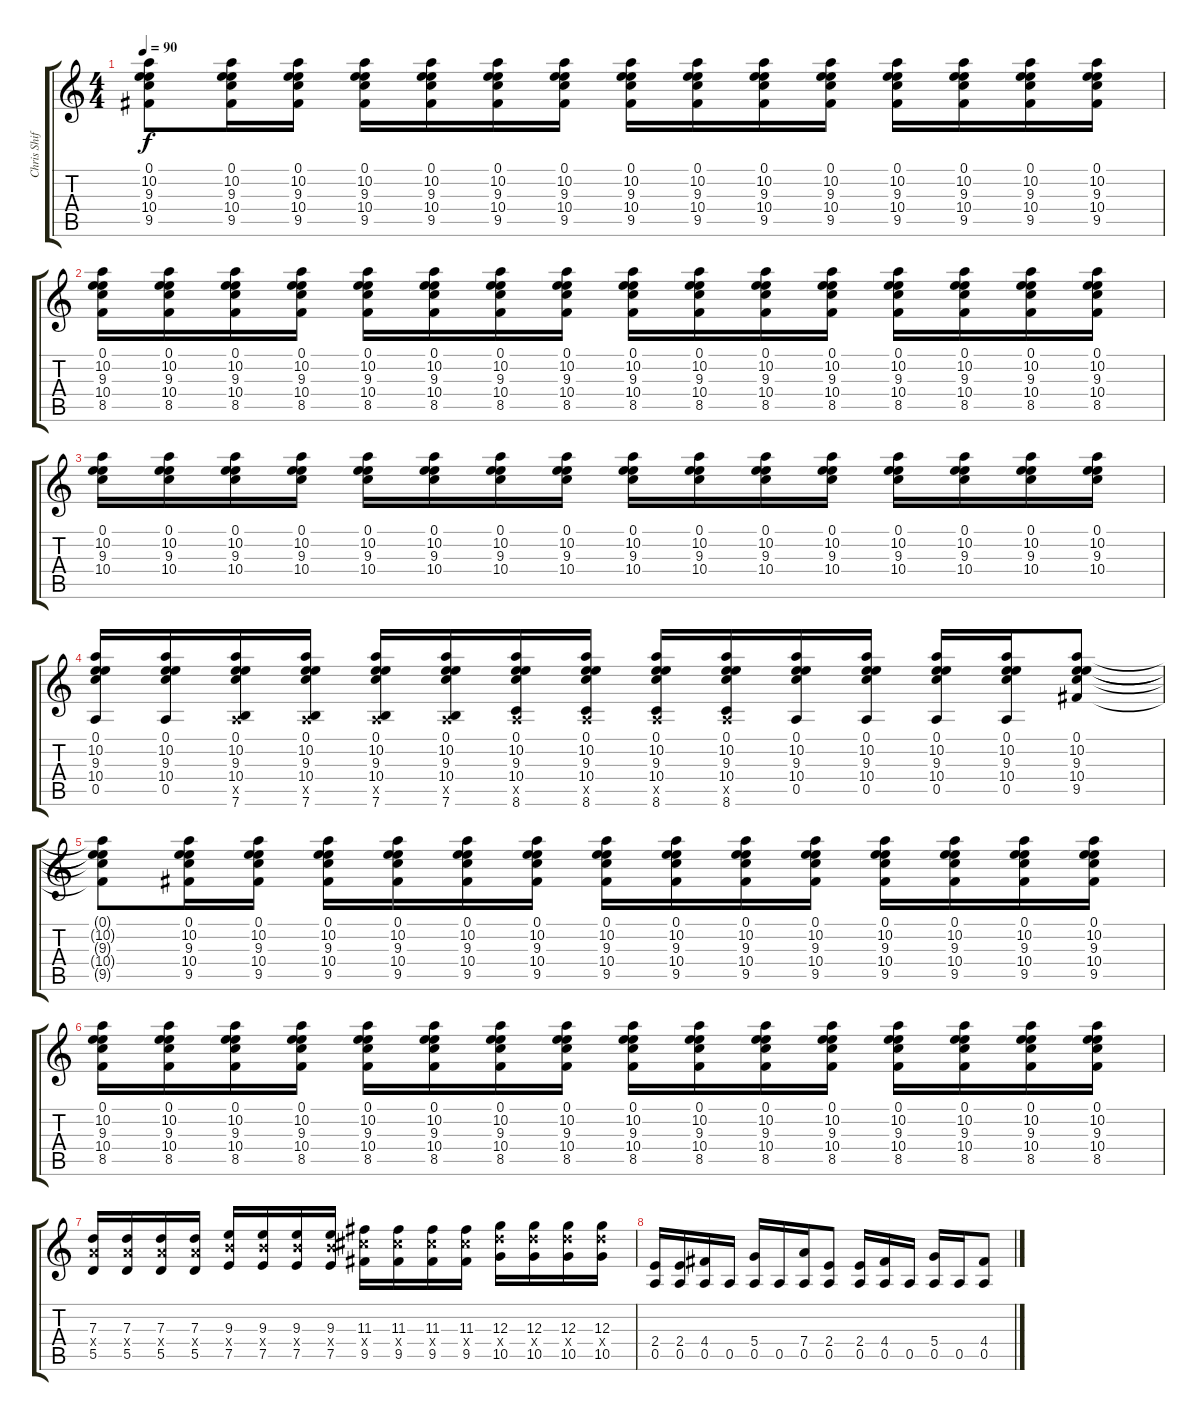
\track ("Chris Shifflet - Lead Guitar" "Chris Shif") {instrument electricguitarclean}
\staff {score tabs}
\tuning (E4 B3 G3 D3 A2 E2) {hide}
\ts (4 4)
\tempo 90
\clef g2
\ks c
(0.1{t} 10.2{t} 9.3{t} 10.4{t} 9.5{t}).8{dy f} (0.1 10.2 9.3 10.4 9.5).16 (0.1 10.2 9.3 10.4 9.5).16 (0.1 10.2 9.3 10.4 9.5).16 (0.1 10.2 9.3 10.4 9.5).16 (0.1 10.2 9.3 10.4 9.5).16 (0.1 10.2 9.3 10.4 9.5).16 (0.1 10.2 9.3 10.4 9.5).16 (0.1 10.2 9.3 10.4 9.5).16 (0.1 10.2 9.3 10.4 9.5).16 (0.1 10.2 9.3 10.4 9.5).16 (0.1 10.2 9.3 10.4 9.5).16 (0.1 10.2 9.3 10.4 9.5).16 (0.1 10.2 9.3 10.4 9.5).16 (0.1 10.2 9.3 10.4 9.5).16 |
(0.1 10.2 9.3 10.4 8.5).16 (0.1 10.2 9.3 10.4 8.5).16 (0.1 10.2 9.3 10.4 8.5).16 (0.1 10.2 9.3 10.4 8.5).16 (0.1 10.2 9.3 10.4 8.5).16 (0.1 10.2 9.3 10.4 8.5).16 (0.1 10.2 9.3 10.4 8.5).16 (0.1 10.2 9.3 10.4 8.5).16 (0.1 10.2 9.3 10.4 8.5).16 (0.1 10.2 9.3 10.4 8.5).16 (0.1 10.2 9.3 10.4 8.5).16 (0.1 10.2 9.3 10.4 8.5).16 (0.1 10.2 9.3 10.4 8.5).16 (0.1 10.2 9.3 10.4 8.5).16 (0.1 10.2 9.3 10.4 8.5).16 (0.1 10.2 9.3 10.4 8.5).16 |
(0.1 10.2 9.3 10.4).16{volume 14} (0.1 10.2 9.3 10.4).16 (0.1 10.2 9.3 10.4).16 (0.1 10.2 9.3 10.4).16 (0.1 10.2 9.3 10.4).16 (0.1 10.2 9.3 10.4).16 (0.1 10.2 9.3 10.4).16 (0.1 10.2 9.3 10.4).16 (0.1 10.2 9.3 10.4).16 (0.1 10.2 9.3 10.4).16 (0.1 10.2 9.3 10.4).16 (0.1 10.2 9.3 10.4).16 (0.1 10.2 9.3 10.4).16 (0.1 10.2 9.3 10.4).16 (0.1 10.2 9.3 10.4).16 (0.1 10.2 9.3 10.4).16 |
(0.1 10.2 9.3 10.4 0.5).16 (0.1 10.2 9.3 10.4 0.5).16 (0.1 10.2 9.3 10.4 0.5{x} 7.6).16 (0.1 10.2 9.3 10.4 0.5{x} 7.6).16 (0.1 10.2 9.3 10.4 0.5{x} 7.6).16 (0.1 10.2 9.3 10.4 0.5{x} 7.6).16 (0.1 10.2 9.3 10.4 0.5{x} 8.6).16 (0.1 10.2 9.3 10.4 0.5{x} 8.6).16 (0.1 10.2 9.3 10.4 0.5{x} 8.6).16 (0.1 10.2 9.3 10.4 0.5{x} 8.6).16 (0.1 10.2 9.3 10.4 0.5).16 (0.1 10.2 9.3 10.4 0.5).16 (0.1 10.2 9.3 10.4 0.5).16 (0.1 10.2 9.3 10.4 0.5).16 (0.1 10.2 9.3 10.4 9.5).8 |
(0.1{t} 10.2{t} 9.3{t} 10.4{t} 9.5{t}).8 (0.1 10.2 9.3 10.4 9.5).16 (0.1 10.2 9.3 10.4 9.5).16 (0.1 10.2 9.3 10.4 9.5).16 (0.1 10.2 9.3 10.4 9.5).16 (0.1 10.2 9.3 10.4 9.5).16 (0.1 10.2 9.3 10.4 9.5).16 (0.1 10.2 9.3 10.4 9.5).16 (0.1 10.2 9.3 10.4 9.5).16 (0.1 10.2 9.3 10.4 9.5).16 (0.1 10.2 9.3 10.4 9.5).16 (0.1 10.2 9.3 10.4 9.5).16 (0.1 10.2 9.3 10.4 9.5).16 (0.1 10.2 9.3 10.4 9.5).16 (0.1 10.2 9.3 10.4 9.5).16 |
(0.1 10.2 9.3 10.4 8.5).16 (0.1 10.2 9.3 10.4 8.5).16 (0.1 10.2 9.3 10.4 8.5).16 (0.1 10.2 9.3 10.4 8.5).16 (0.1 10.2 9.3 10.4 8.5).16 (0.1 10.2 9.3 10.4 8.5).16 (0.1 10.2 9.3 10.4 8.5).16 (0.1 10.2 9.3 10.4 8.5).16 (0.1 10.2 9.3 10.4 8.5).16 (0.1 10.2 9.3 10.4 8.5).16 (0.1 10.2 9.3 10.4 8.5).16 (0.1 10.2 9.3 10.4 8.5).16 (0.1 10.2 9.3 10.4 8.5).16 (0.1 10.2 9.3 10.4 8.5).16 (0.1 10.2 9.3 10.4 8.5).16 (0.1 10.2 9.3 10.4 8.5).16 |
(7.3 7.4{x} 5.5).16{volume 13} (7.3 7.4{x} 5.5).16 (7.3 7.4{x} 5.5).16 (7.3 7.4{x} 5.5).16 (9.3 9.4{x} 7.5).16 (9.3 9.4{x} 7.5).16 (9.3 9.4{x} 7.5).16 (9.3 9.4{x} 7.5).16 (11.3 11.4{x} 9.5).16 (11.3 11.4{x} 9.5).16 (11.3 11.4{x} 9.5).16 (11.3 11.4{x} 9.5).16 (12.3 12.4{x} 10.5).16 (12.3 12.4{x} 10.5).16 (12.3 12.4{x} 10.5).16 (12.3 12.4{x} 10.5).16 |
(2.4 0.5).16{instrument overdrivenguitar} (2.4 0.5).16 (4.4 0.5).16 0.5.16 (5.4 0.5).16 0.5.16 (7.4 0.5).16 (2.4 0.5).8 (2.4 0.5).16 (4.4 0.5).16 0.5.16 (5.4 0.5).16 0.5.16 (4.4 0.5).8
